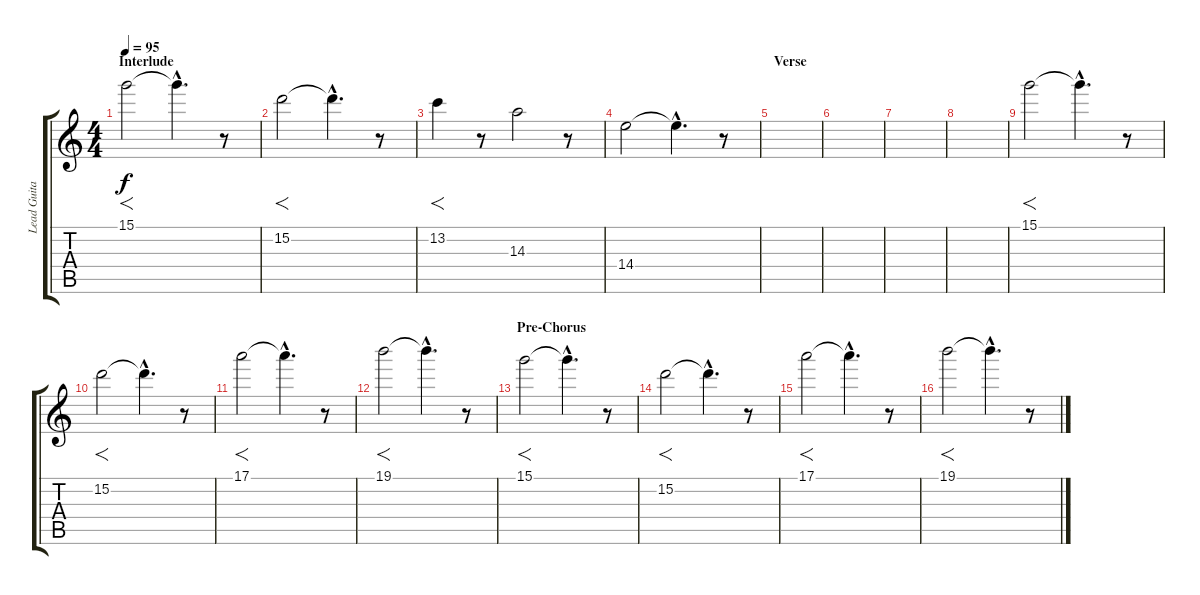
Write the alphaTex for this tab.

\track ("Lead Guitar" "Lead Guita") {instrument distortionguitar}
\staff {score tabs}
\tuning (E4 B3 G3 D3 A2 E2) {hide}
\ts (4 4)
\section ("" "Interlude")
\tempo 95
\clef g2
\ks c
15.1.2{f dy f volume 13} 15.1{hac t}.4{d} r.8 |
15.2.2{f} 15.2{hac t}.4{d} r.8 |
13.2.4{f} r.8 14.3.2 r.8 |
14.4.2 14.4{hac t}.4{d} r.8 |
\section ("" "Verse")
|
|
|
|
15.1.2{f} 15.1{hac t}.4{d} r.8 |
15.2.2{f} 15.2{hac t}.4{d} r.8 |
17.1.2{f} 17.1{hac t}.4{d} r.8 |
19.1.2{f} 19.1{hac t}.4{d} r.8 |
\section ("" "Pre-Chorus")
15.1.2{f} 15.1{hac t}.4{d} r.8 |
15.2.2{f} 15.2{hac t}.4{d} r.8 |
17.1.2{f} 17.1{hac t}.4{d} r.8 |
19.1.2{f} 19.1{hac t}.4{d} r.8
